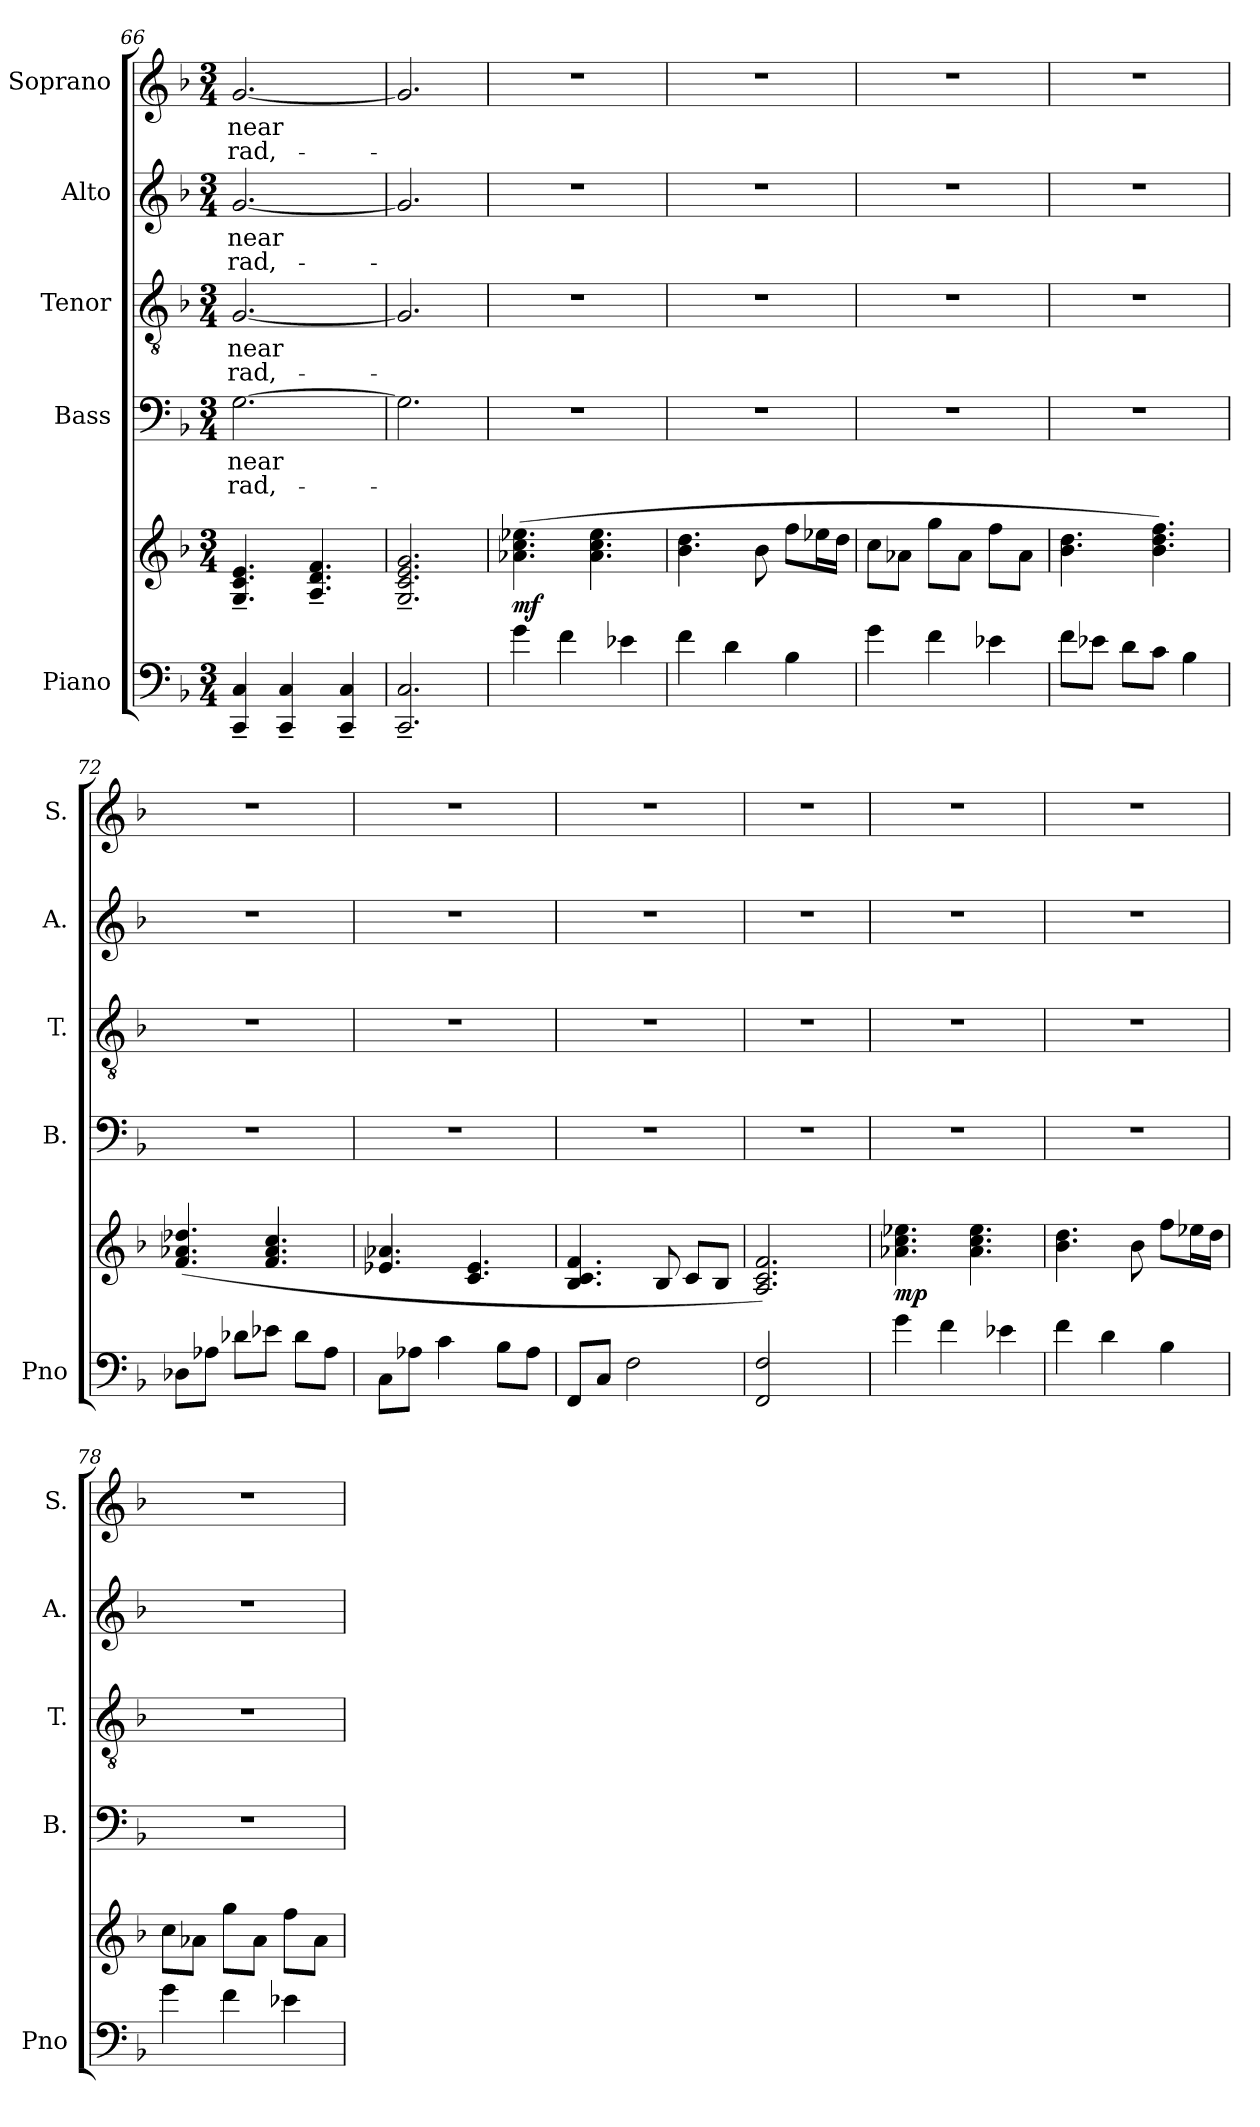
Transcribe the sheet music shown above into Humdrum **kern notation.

**kern	**kern	**dynam	**kern	**text	**text	**kern	**text	**text	**kern	**text	**text	**kern	**text	**text
*part5	*part5	*part5	*part4	*part4	*part4	*part3	*part3	*part3	*part2	*part2	*part2	*part1	*part1	*part1
*staff6	*staff5	*staff5/6	*staff4	*staff4	*staff4	*staff3	*staff3	*staff3	*staff2	*staff2	*staff2	*staff1	*staff1	*staff1
*I"Piano	*	*	*I"Bass	*	*	*I"Tenor	*	*	*I"Alto	*	*	*I"Soprano	*	*
*I'Pno	*	*	*I'B.	*	*	*I'T.	*	*	*I'A.	*	*	*I'S.	*	*
*clefF4	*clefG2	*	*clefF4	*	*	*clefGv2	*	*	*clefG2	*	*	*clefG2	*	*
*k[b-]	*k[b-]	*	*k[b-]	*	*	*k[b-]	*	*	*k[b-]	*	*	*k[b-]	*	*
*F:	*F:	*	*F:	*	*	*F:	*	*	*F:	*	*	*F:	*	*
*M3/4	*M3/4	*	*M3/4	*	*	*M3/4	*	*	*M3/4	*	*	*M3/4	*	*
=66	=66	=66	=66	=66	=66	=66	=66	=66	=66	=66	=66	=66	=66	=66
4CC/~< 4C/~<	4.G/~< 4.c/~< 4.e/~<	.	[2.G\	near	-rad,-	[2.G/	near	-rad,-	[2.g/	near	-rad,-	[2.g/	near	-rad,-
4CC/~< 4C/~<	.	.	.	.	.	.	.	.	.	.	.	.	.	.
.	4.A/~< 4.d/~< 4.f/~<	.	.	.	.	.	.	.	.	.	.	.	.	.
4CC/~< 4C/~<	.	.	.	.	.	.	.	.	.	.	.	.	.	.
=67	=67	=67	=67	=67	=67	=67	=67	=67	=67	=67	=67	=67	=67	=67
2.CC/~< 2.C/~<	2.G/~< 2.c/~< 2.e/~< 2.g/~<	.	2.G\]	.	.	2.G/]	.	.	2.g/]	.	.	2.g/]	.	.
=68	=68	=68	=68	=68	=68	=68	=68	=68	=68	=68	=68	=68	=68	=68
!	!	!LO:DY:a=2	!	!	!	!	!	!	!	!	!	!	!	!
4g\	(4.a-X\ 4.cc\ 4.ee-X\	mf	2.r	.	.	2.r	.	.	2.r	.	.	2.r	.	.
4f\	.	.	.	.	.	.	.	.	.	.	.	.	.	.
.	4.a-\ 4.cc\ 4.ee-\	.	.	.	.	.	.	.	.	.	.	.	.	.
4e-X\	.	.	.	.	.	.	.	.	.	.	.	.	.	.
=69	=69	=69	=69	=69	=69	=69	=69	=69	=69	=69	=69	=69	=69	=69
4f\	4.b-\ 4.dd\	.	2.r	.	.	2.r	.	.	2.r	.	.	2.r	.	.
4d\	.	.	.	.	.	.	.	.	.	.	.	.	.	.
.	8b-\	.	.	.	.	.	.	.	.	.	.	.	.	.
4B-\	8ff\L	.	.	.	.	.	.	.	.	.	.	.	.	.
.	16ee-X\L	.	.	.	.	.	.	.	.	.	.	.	.	.
.	16dd\JJ	.	.	.	.	.	.	.	.	.	.	.	.	.
!!LO:LB:g=z
=70	=70	=70	=70	=70	=70	=70	=70	=70	=70	=70	=70	=70	=70	=70
4g\	8cc\L	.	2.r	.	.	2.r	.	.	2.r	.	.	2.r	.	.
.	8a-X\J	.	.	.	.	.	.	.	.	.	.	.	.	.
4f\	8gg\L	.	.	.	.	.	.	.	.	.	.	.	.	.
.	8a-\J	.	.	.	.	.	.	.	.	.	.	.	.	.
4e-X\	8ff\L	.	.	.	.	.	.	.	.	.	.	.	.	.
.	8a-\J	.	.	.	.	.	.	.	.	.	.	.	.	.
=71	=71	=71	=71	=71	=71	=71	=71	=71	=71	=71	=71	=71	=71	=71
8f\L	4.b-\ 4.dd\	.	2.r	.	.	2.r	.	.	2.r	.	.	2.r	.	.
8e-X\J	.	.	.	.	.	.	.	.	.	.	.	.	.	.
8d\L	.	.	.	.	.	.	.	.	.	.	.	.	.	.
8c\J	4.b-\ 4.dd\ 4.ff\)	.	.	.	.	.	.	.	.	.	.	.	.	.
4B-\	.	.	.	.	.	.	.	.	.	.	.	.	.	.
=72	=72	=72	=72	=72	=72	=72	=72	=72	=72	=72	=72	=72	=72	=72
8D-X\L	(>4.f/ 4.a-X/ 4.dd-X/	.	2.r	.	.	2.r	.	.	2.r	.	.	2.r	.	.
8A-X\J	.	.	.	.	.	.	.	.	.	.	.	.	.	.
8d-X\L	.	.	.	.	.	.	.	.	.	.	.	.	.	.
8e-X\J	4.f/ 4.a-/ 4.cc/	.	.	.	.	.	.	.	.	.	.	.	.	.
8d-\L	.	.	.	.	.	.	.	.	.	.	.	.	.	.
8A-\J	.	.	.	.	.	.	.	.	.	.	.	.	.	.
=73	=73	=73	=73	=73	=73	=73	=73	=73	=73	=73	=73	=73	=73	=73
8C\L	4.e-X/ 4.a-X/	.	2.r	.	.	2.r	.	.	2.r	.	.	2.r	.	.
8A-X\J	.	.	.	.	.	.	.	.	.	.	.	.	.	.
4c\	.	.	.	.	.	.	.	.	.	.	.	.	.	.
.	4.c/ 4.e-/	.	.	.	.	.	.	.	.	.	.	.	.	.
8B-\L	.	.	.	.	.	.	.	.	.	.	.	.	.	.
8A-\J	.	.	.	.	.	.	.	.	.	.	.	.	.	.
=74	=74	=74	=74	=74	=74	=74	=74	=74	=74	=74	=74	=74	=74	=74
8FF/L	4.B-/ 4.c/ 4.f/	.	2.r	.	.	2.r	.	.	2.r	.	.	2.r	.	.
8C/J	.	.	.	.	.	.	.	.	.	.	.	.	.	.
2F\	.	.	.	.	.	.	.	.	.	.	.	.	.	.
.	8B-/	.	.	.	.	.	.	.	.	.	.	.	.	.
.	8c/L	.	.	.	.	.	.	.	.	.	.	.	.	.
.	8B-/J	.	.	.	.	.	.	.	.	.	.	.	.	.
=75	=75	=75	=75	=75	=75	=75	=75	=75	=75	=75	=75	=75	=75	=75
2FF/ 2F/	2.A/ 2.c/ 2.f/)	.	2.r	.	.	2.r	.	.	2.r	.	.	2.r	.	.
4ryy	.	.	.	.	.	.	.	.	.	.	.	.	.	.
!!LO:LB:g=z
=76	=76	=76	=76	=76	=76	=76	=76	=76	=76	=76	=76	=76	=76	=76
!	!	!LO:DY:b	!	!	!	!	!	!	!	!	!	!	!	!
4g\	4.a-X\ 4.cc\ 4.ee-X\	mp	2.r	.	.	2.r	.	.	2.r	.	.	2.r	.	.
4f\	.	.	.	.	.	.	.	.	.	.	.	.	.	.
.	4.a-\ 4.cc\ 4.ee-\	.	.	.	.	.	.	.	.	.	.	.	.	.
4e-X\	.	.	.	.	.	.	.	.	.	.	.	.	.	.
=77	=77	=77	=77	=77	=77	=77	=77	=77	=77	=77	=77	=77	=77	=77
4f\	4.b-\ 4.dd\	.	2.r	.	.	2.r	.	.	2.r	.	.	2.r	.	.
4d\	.	.	.	.	.	.	.	.	.	.	.	.	.	.
.	8b-\	.	.	.	.	.	.	.	.	.	.	.	.	.
4B-\	8ff\L	.	.	.	.	.	.	.	.	.	.	.	.	.
.	16ee-X\L	.	.	.	.	.	.	.	.	.	.	.	.	.
.	16dd\JJ	.	.	.	.	.	.	.	.	.	.	.	.	.
=78	=78	=78	=78	=78	=78	=78	=78	=78	=78	=78	=78	=78	=78	=78
4g\	8cc\L	.	2.r	.	.	2.r	.	.	2.r	.	.	2.r	.	.
.	8a-X\J	.	.	.	.	.	.	.	.	.	.	.	.	.
4f\	8gg\L	.	.	.	.	.	.	.	.	.	.	.	.	.
.	8a-\J	.	.	.	.	.	.	.	.	.	.	.	.	.
4e-X\	8ff\L	.	.	.	.	.	.	.	.	.	.	.	.	.
.	8a-\J	.	.	.	.	.	.	.	.	.	.	.	.	.
=	=	=	=	=	=	=	=	=	=	=	=	=	=	=
*-	*-	*-	*-	*-	*-	*-	*-	*-	*-	*-	*-	*-	*-	*-
